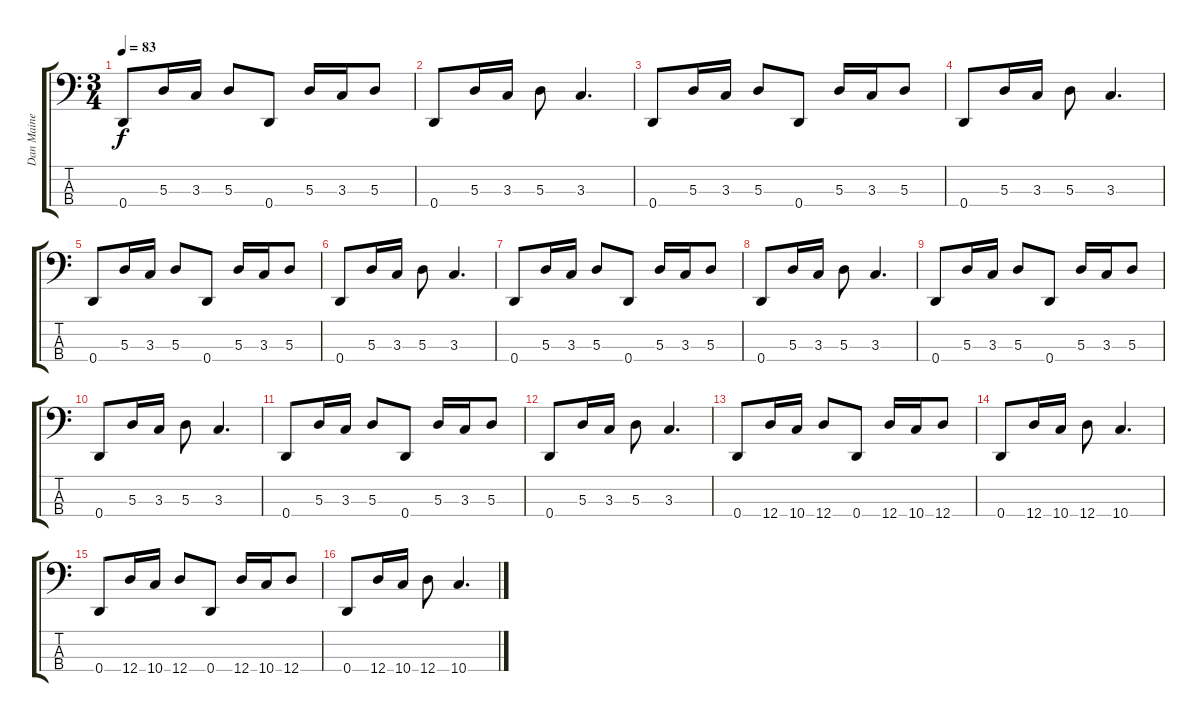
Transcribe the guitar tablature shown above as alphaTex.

\track ("Dan Maine" "Dan Maine") {instrument electricbassfinger}
\staff {score tabs}
\tuning (G2 D2 A1 D1) {hide}
\ts (3 4)
\tempo 83
\clef f4
\ks c
0.4.8{dy f} 5.3.16 3.3.16 5.3.8 0.4.8 5.3.16 3.3.16 5.3.8 |
0.4.8 5.3.16 3.3.16 5.3.8 3.3.4{d} |
0.4.8 5.3.16 3.3.16 5.3.8 0.4.8 5.3.16 3.3.16 5.3.8 |
0.4.8 5.3.16 3.3.16 5.3.8 3.3.4{d} |
0.4.8 5.3.16 3.3.16 5.3.8 0.4.8 5.3.16 3.3.16 5.3.8 |
0.4.8 5.3.16 3.3.16 5.3.8 3.3.4{d} |
0.4.8 5.3.16 3.3.16 5.3.8 0.4.8 5.3.16 3.3.16 5.3.8 |
0.4.8 5.3.16 3.3.16 5.3.8 3.3.4{d} |
0.4.8 5.3.16 3.3.16 5.3.8 0.4.8 5.3.16 3.3.16 5.3.8 |
0.4.8 5.3.16 3.3.16 5.3.8 3.3.4{d} |
0.4.8 5.3.16 3.3.16 5.3.8 0.4.8 5.3.16 3.3.16 5.3.8 |
0.4.8 5.3.16 3.3.16 5.3.8 3.3.4{d} |
0.4.8 12.4.16 10.4.16 12.4.8 0.4.8 12.4.16 10.4.16 12.4.8 |
0.4.8 12.4.16 10.4.16 12.4.8 10.4.4{d} |
0.4.8 12.4.16 10.4.16 12.4.8 0.4.8 12.4.16 10.4.16 12.4.8 |
0.4.8 12.4.16 10.4.16 12.4.8 10.4.4{d}
